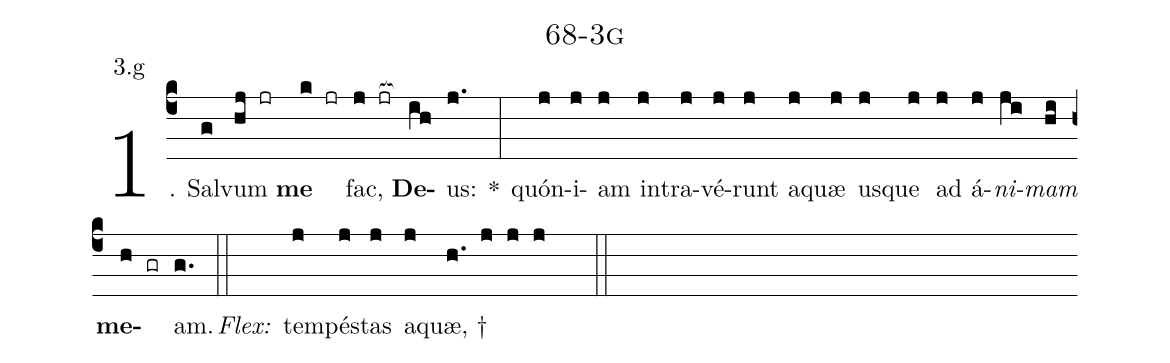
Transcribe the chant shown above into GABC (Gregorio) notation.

name: 68-3g;
annotation: 3.g;
%%
(c4)1. Sal(g)vum(hj jr) <b>me</b>(k jr) fac,(j jr[ocb:1{]) <b>De</b>(ih[ocb:0}])us:(j.) *(:) quón(j)i(j)am(j) in(j)tra(j)vé(j)runt(j) a(j)quæ(j) us(j)que(j) ad(j) á(j)<i>ni</i>(ji)<i>mam</i>(hi) <b>me</b>(h gr)am.(g.) (::)
<i>Flex:</i>()  tem(j)pés(j)tas(j) a(j)quæ, †(h. j j j  ::)
